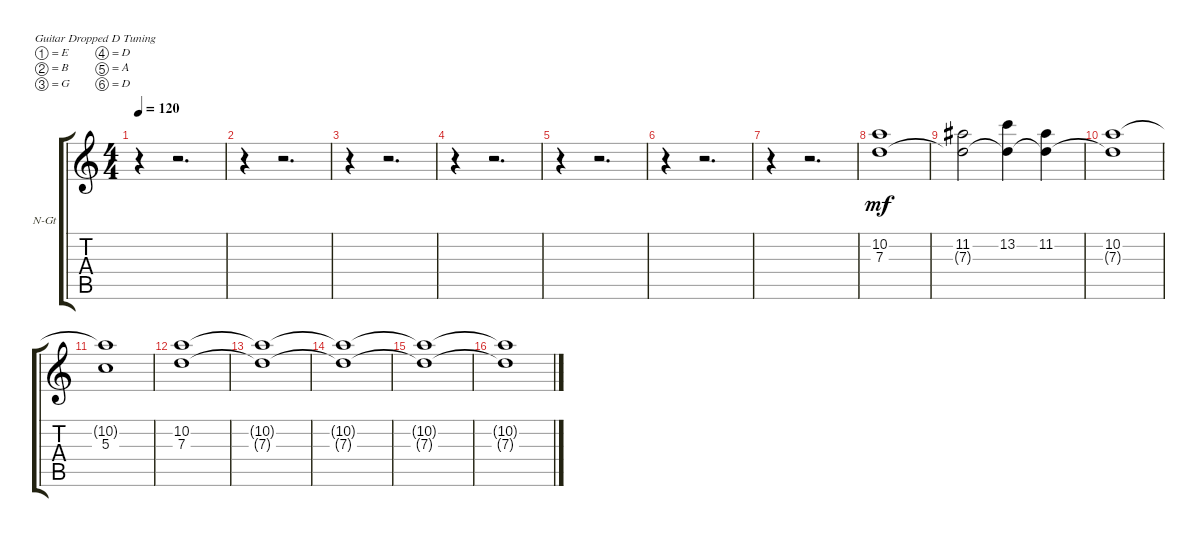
\bracketExtendMode groupsimilarinstruments
\firstSystemTrackNameOrientation horizontal
\otherSystemsTrackNameOrientation horizontal
\track ("Keyboard (Christian)" "N-Gt") {instrument acousticguitarnylon}
\staff {score tabs}
\tuning (E4 B3 G3 D3 A2 D2)
\ts (4 4)
\tempo 120
\clef g2
\ks c
r.4{dy mf} r.2{d} |
r.4 r.2{d} |
r.4 r.2{d} |
r.4 r.2{d} |
r.4 r.2{d} |
r.4 r.2{d} |
r.4 r.2{d} |
(10.2 7.3).1 |
(11.2 7.3{t}).2 (13.2 7.3{t}).4 (11.2 7.3{t}).4 |
(10.2 7.3{t}).1 |
(10.2{t} 5.3).1 |
(10.2 7.3).1 |
(10.2{t} 7.3{t}).1 |
(10.2{t} 7.3{t}).1 |
(10.2{t} 7.3{t}).1 |
(10.2{t} 7.3{t}).1
